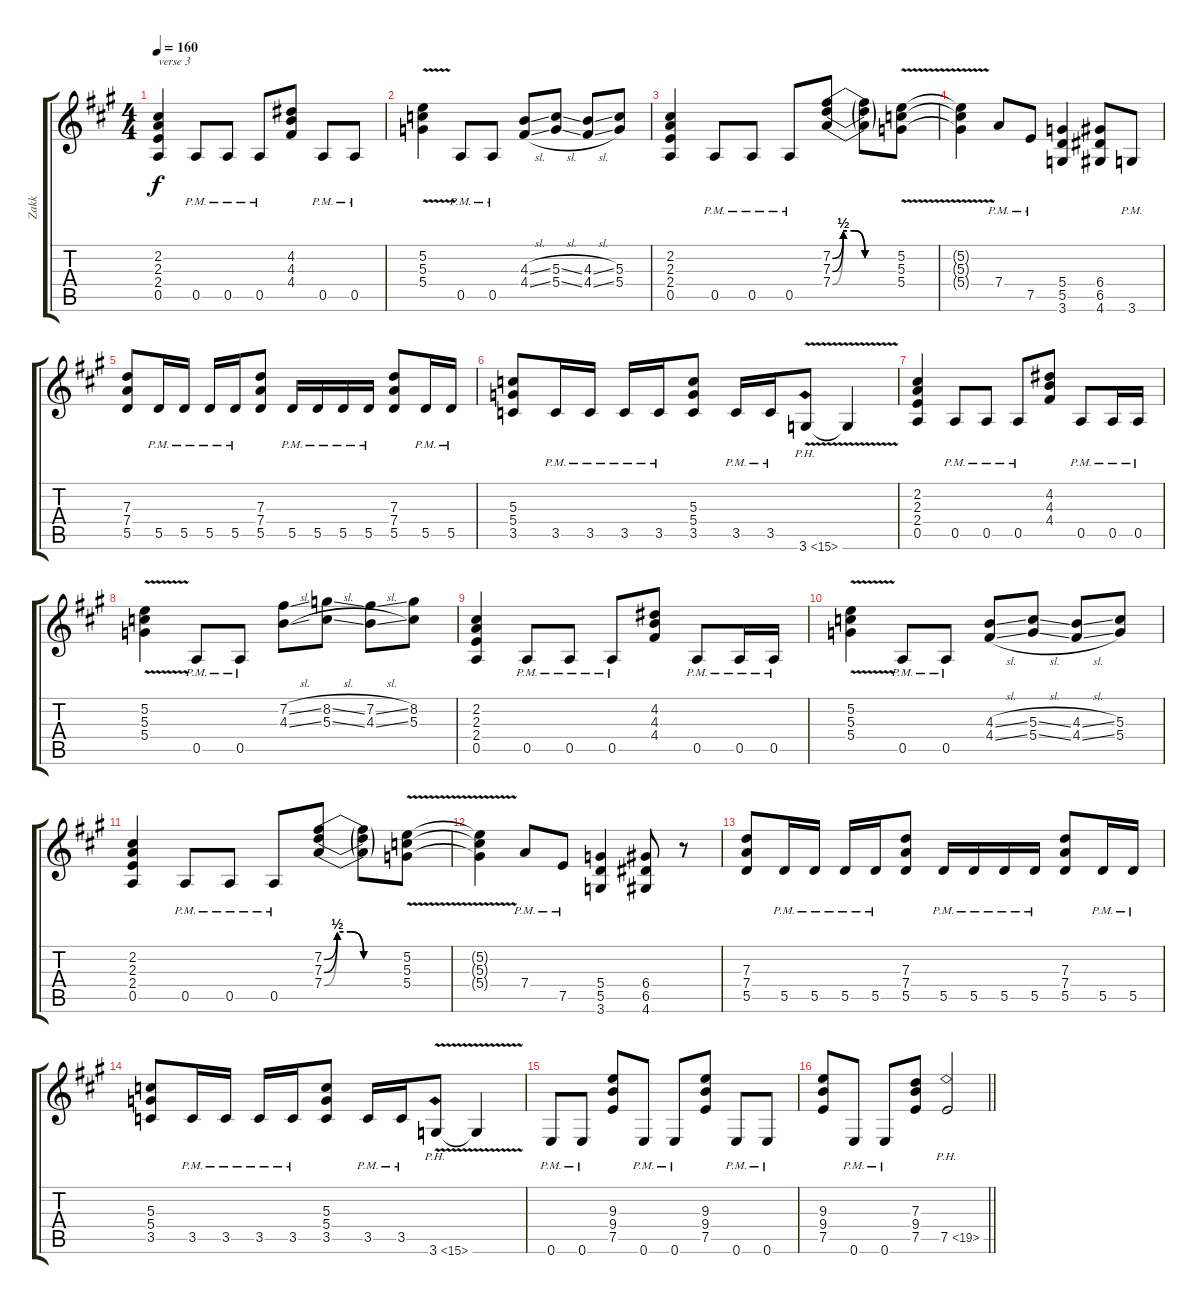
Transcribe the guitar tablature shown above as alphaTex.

\track ("Zakk" "Zakk") {instrument overdrivenguitar}
\staff {score tabs}
\tuning (E4 B3 G3 D3 A2 E2) {hide}
\ts (4 4)
\tempo 160
\clef g2
\ks a
(2.2 2.3 2.4 0.5).4{txt "verse 3" dy f} 0.5{pm}.8 0.5{pm}.8 0.5{pm}.8 (4.2 4.3 4.4).8 0.5{pm}.8 0.5{pm}.8 |
(5.2{v} 5.3{v} 5.4{v}).4 0.5{pm}.8 0.5{pm}.8 (4.3{sl} 4.4{sl}).8 (5.3{sl} 5.4{sl}).8 (4.3{sl} 4.4{sl}).8 (5.3 5.4).8 |
(2.2 2.3 2.4 0.5).4 0.5{pm}.8 0.5{pm}.8 0.5{pm}.8 (7.2{be (custom 0 0 10 2 20 2 30 0 60 0)} 7.3{be (custom 0 0 10 2 20 2 30 0 60 0)} 7.4{be (custom 0 0 10 2 20 2 30 0 60 0)}).8 (7.2{t} 7.3{t} 7.4{t}).8 (5.2{v} 5.3{v} 5.4{v}).8 |
(5.2{t} 5.3{t} 5.4{t}).4 7.4{pm}.8 7.5{pm}.8 (5.4 5.5 3.6).4 (6.4 6.5 4.6).8 3.6{pm}.8 |
(7.3 7.4 5.5).8 5.5{pm}.16 5.5{pm}.16 5.5{pm}.16 5.5{pm}.16 (7.3 7.4 5.5).8 5.5{pm}.16 5.5{pm}.16 5.5{pm}.16 5.5{pm}.16 (7.3 7.4 5.5).8 5.5{pm}.16 5.5{pm}.16 |
(5.3 5.4 3.5).8 3.5{pm}.16 3.5{pm}.16 3.5{pm}.16 3.5{pm}.16 (5.3 5.4 3.5).8 3.5{pm}.16 3.5{pm}.16 3.6{ph 12 v}.8 3.6{t}.4 |
(2.2 2.3 2.4 0.5).4 0.5{pm}.8 0.5{pm}.8 0.5{pm}.8 (4.2 4.3 4.4).8 0.5{pm}.8 0.5{pm}.16 0.5{pm}.16 |
(5.2{v} 5.3{v} 5.4{v}).4 0.5{pm}.8 0.5{pm}.8 (7.2{sl} 4.3{sl}).8 (8.2{sl} 5.3{sl}).8 (7.2{sl} 4.3{sl}).8 (8.2 5.3).8 |
(2.2 2.3 2.4 0.5).4 0.5{pm}.8 0.5{pm}.8 0.5{pm}.8 (4.2 4.3 4.4).8 0.5{pm}.8 0.5{pm}.16 0.5{pm}.16 |
(5.2{v} 5.3{v} 5.4{v}).4 0.5{pm}.8 0.5{pm}.8 (4.3{sl} 4.4{sl}).8 (5.3{sl} 5.4{sl}).8 (4.3{sl} 4.4{sl}).8 (5.3 5.4).8 |
(2.2 2.3 2.4 0.5).4 0.5{pm}.8 0.5{pm}.8 0.5{pm}.8 (7.2{be (custom 0 0 10 2 20 2 30 0 60 0)} 7.3{be (custom 0 0 10 2 20 2 30 0 60 0)} 7.4{be (custom 0 0 10 2 20 2 30 0 60 0)}).8 (7.2{t} 7.3{t} 7.4{t}).8 (5.2{v} 5.3{v} 5.4{v}).8 |
(5.2{t} 5.3{t} 5.4{t}).4 7.4{pm}.8 7.5{pm}.8 (5.4 5.5 3.6).4 (6.4 6.5 4.6).8 r.8 |
(7.3 7.4 5.5).8 5.5{pm}.16 5.5{pm}.16 5.5{pm}.16 5.5{pm}.16 (7.3 7.4 5.5).8 5.5{pm}.16 5.5{pm}.16 5.5{pm}.16 5.5{pm}.16 (7.3 7.4 5.5).8 5.5{pm}.16 5.5{pm}.16 |
(5.3 5.4 3.5).8 3.5{pm}.16 3.5{pm}.16 3.5{pm}.16 3.5{pm}.16 (5.3 5.4 3.5).8 3.5{pm}.16 3.5{pm}.16 3.6{ph 12 v}.8 3.6{t}.4 |
0.6{pm}.8 0.6{pm}.8 (9.3 9.4 7.5).8 0.6{pm}.8 0.6{pm}.8 (9.3 9.4 7.5).8 0.6{pm}.8 0.6{pm}.8 |
\barLineRight lightlight
(9.3 9.4 7.5).8 0.6{pm}.8 0.6{pm}.8 (7.3 9.4 7.5).8 7.5{ph 12}.2
